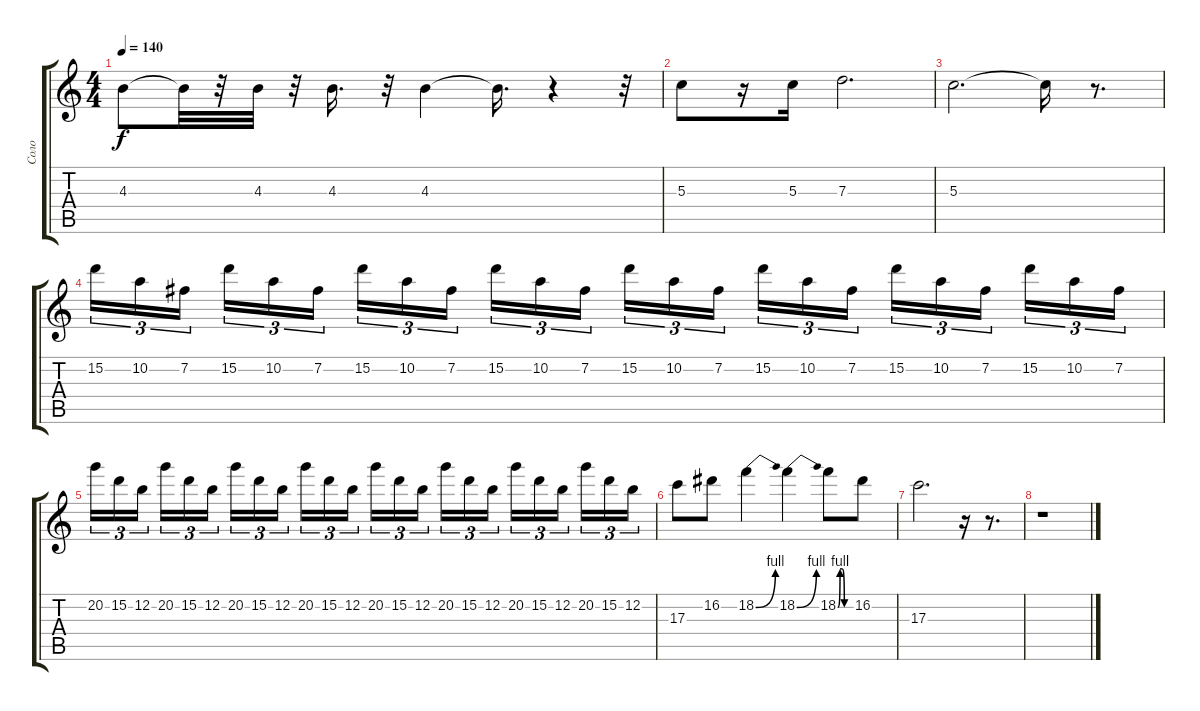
\track ("Соло" "Соло") {instrument distortionguitar}
\staff {score tabs}
\tuning (E4 B3 G3 D3 A2 E2) {hide}
\ts (4 4)
\tempo 140
\clef g2
\ks c
4.3.8{dy f} 4.3{t}.32 r.32 4.3.32 r.32 4.3.16{d} r.32 4.3.4 4.3{t}.16{d} r.4 r.32 |
5.3.8 r.16 5.3.16 7.3.2{d} |
5.3.2{d} 5.3{t}.16 r.8{d} |
15.2.16{tu (3 2)} 10.2.16{tu (3 2)} 7.2.16{tu (3 2) beam splitsecondary} 15.2.16{tu (3 2)} 10.2.16{tu (3 2)} 7.2.16{tu (3 2)} 15.2.16{tu (3 2)} 10.2.16{tu (3 2)} 7.2.16{tu (3 2) beam splitsecondary} 15.2.16{tu (3 2)} 10.2.16{tu (3 2)} 7.2.16{tu (3 2)} 15.2.16{tu (3 2)} 10.2.16{tu (3 2)} 7.2.16{tu (3 2) beam splitsecondary} 15.2.16{tu (3 2)} 10.2.16{tu (3 2)} 7.2.16{tu (3 2)} 15.2.16{tu (3 2)} 10.2.16{tu (3 2)} 7.2.16{tu (3 2) beam splitsecondary} 15.2.16{tu (3 2)} 10.2.16{tu (3 2)} 7.2.16{tu (3 2)} |
20.2.16{tu (3 2)} 15.2.16{tu (3 2)} 12.2.16{tu (3 2) beam splitsecondary} 20.2.16{tu (3 2)} 15.2.16{tu (3 2)} 12.2.16{tu (3 2)} 20.2.16{tu (3 2)} 15.2.16{tu (3 2)} 12.2.16{tu (3 2) beam splitsecondary} 20.2.16{tu (3 2)} 15.2.16{tu (3 2)} 12.2.16{tu (3 2)} 20.2.16{tu (3 2)} 15.2.16{tu (3 2)} 12.2.16{tu (3 2) beam splitsecondary} 20.2.16{tu (3 2)} 15.2.16{tu (3 2)} 12.2.16{tu (3 2)} 20.2.16{tu (3 2)} 15.2.16{tu (3 2)} 12.2.16{tu (3 2) beam splitsecondary} 20.2.16{tu (3 2)} 15.2.16{tu (3 2)} 12.2.16{tu (3 2)} |
17.3.8 16.2.8 18.2{be (bend 0 0 60 4)}.4 18.2{be (bend 0 0 60 4)}.4 18.2{be (custom 0 0 10 4 20 4 30 0 60 0)}.8 16.2.8 |
17.3.2{d} r.16 r.8{d} |
r.1
